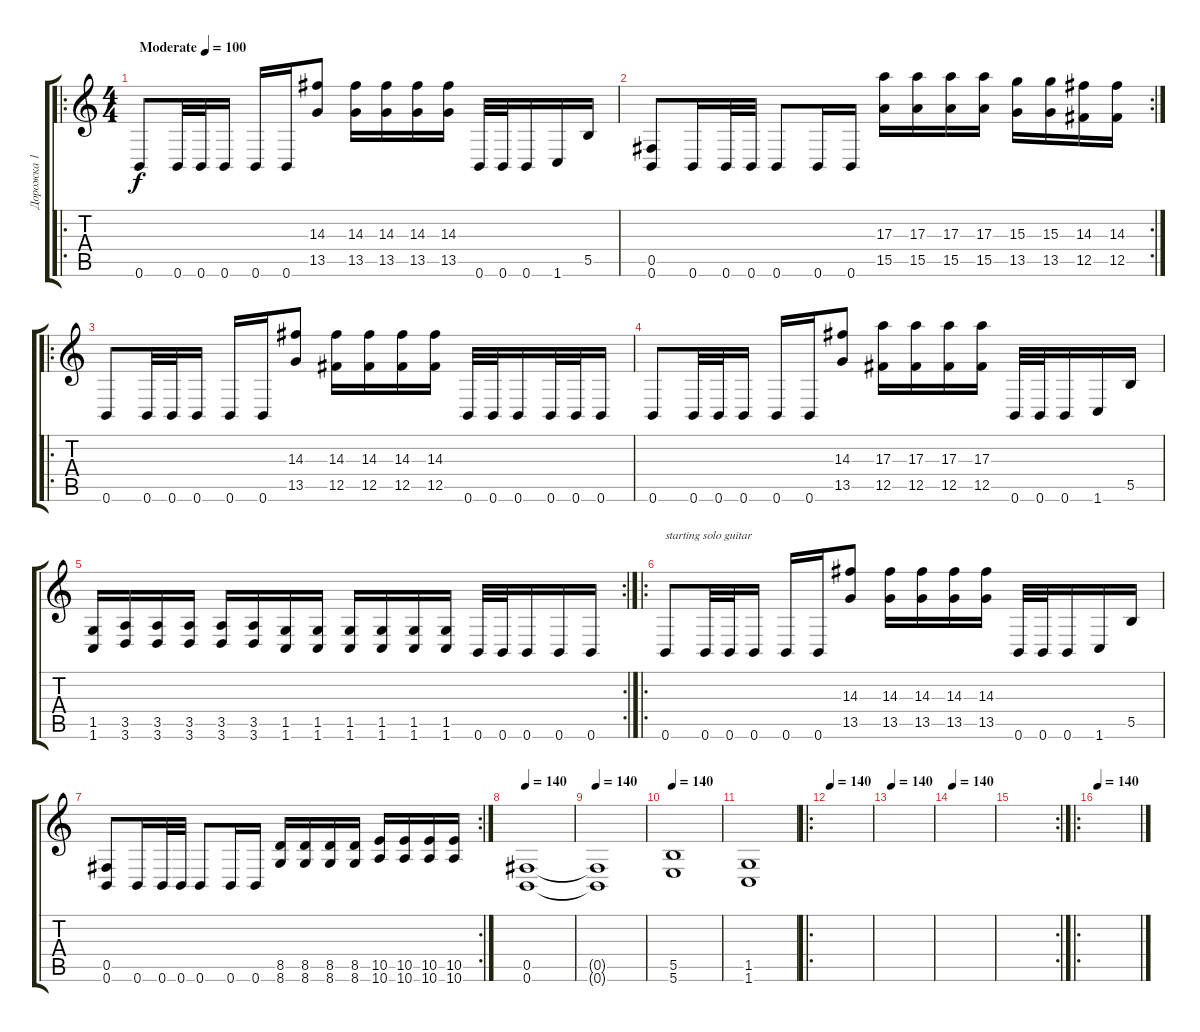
\track ("Дорожка 1" "Дорожка 1") {instrument distortionguitar}
\staff {score tabs}
\tuning (Db4 Ab3 E3 B2 Gb2 B1) {hide}
\ro
\ts (4 4)
\tempo (100 "Moderate")
\clef g2
\ks c
0.6.8{dy f instrument distortionguitar} 0.6.32 0.6.32 0.6.16 0.6.16 0.6.16 (14.3 13.5).8 (14.3 13.5).16 (14.3 13.5).16 (14.3 13.5).16 (14.3 13.5).16 0.6.32 0.6.32 0.6.16 1.6.16 5.5.16 |
\rc 2
(0.5 0.6).8 0.6.16 0.6.32 0.6.32 0.6.8 0.6.16 0.6.16 (17.3 15.5).16 (17.3 15.5).16 (17.3 15.5).16 (17.3 15.5).16 (15.3 13.5).16 (15.3 13.5).16 (14.3 12.5).16 (14.3 12.5).16 |
\ro
0.6.8 0.6.32 0.6.32 0.6.16 0.6.16 0.6.16 (14.3 13.5).8 (14.3 12.5).16 (14.3 12.5).16 (14.3 12.5).16 (14.3 12.5).16 0.6.32 0.6.32 0.6.16 0.6.32 0.6.32 0.6.16 |
0.6.8 0.6.32 0.6.32 0.6.16 0.6.16 0.6.16 (14.3 13.5).8 (17.3 12.5).16 (17.3 12.5).16 (17.3 12.5).16 (17.3 12.5).16 0.6.32 0.6.32 0.6.16 1.6.16 5.5.16 |
\rc 2
(1.5 1.6).16 (3.5 3.6).16 (3.5 3.6).16 (3.5 3.6).16 (3.5 3.6).16 (3.5 3.6).16 (1.5 1.6).16 (1.5 1.6).16 (1.5 1.6).16 (1.5 1.6).16 (1.5 1.6).16 (1.5 1.6).16 0.6.32 0.6.32 0.6.16 0.6.16 0.6.16 |
\ro
0.6.8{txt "starting solo guitar"} 0.6.32 0.6.32 0.6.16 0.6.16 0.6.16 (14.3 13.5).8 (14.3 13.5).16 (14.3 13.5).16 (14.3 13.5).16 (14.3 13.5).16 0.6.32 0.6.32 0.6.16 1.6.16 5.5.16 |
\rc 2
(0.5 0.6).8 0.6.16 0.6.32 0.6.32 0.6.8 0.6.16 0.6.16 (8.5 8.6).16 (8.5 8.6).16 (8.5 8.6).16 (8.5 8.6).16 (10.5 10.6).16 (10.5 10.6).16 (10.5 10.6).16 (10.5 10.6).16 |
\tempo 140
(0.5 0.6).1 |
\tempo 140
(0.5{t} 0.6{t}).1 |
\tempo 140
(5.5 5.6).1 |
(1.5 1.6).1 |
\ro
\tempo 140
|
\tempo 140
|
\tempo 140
|
\rc 2
|
\ro
\tempo 140
